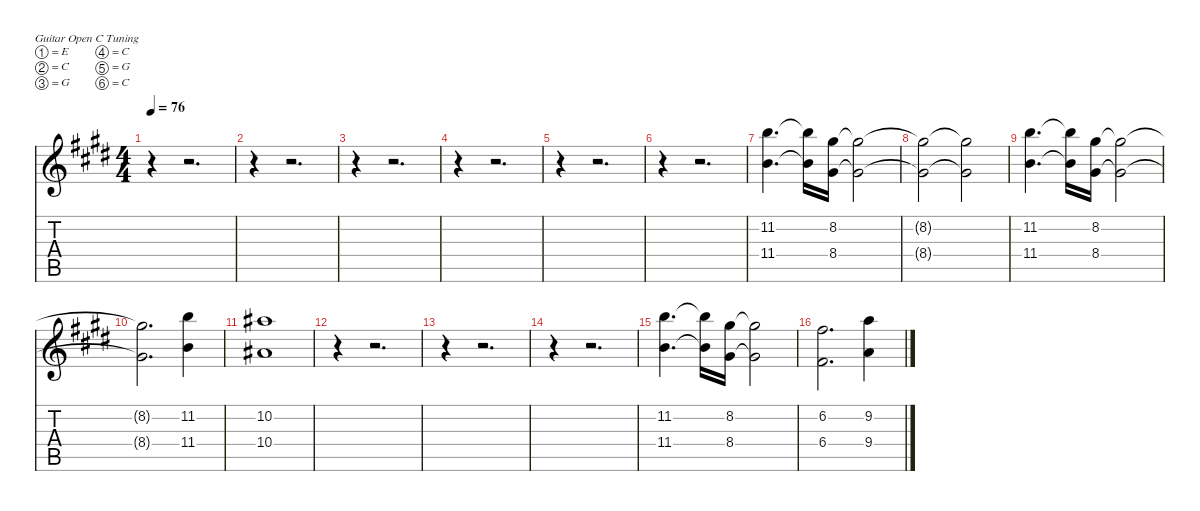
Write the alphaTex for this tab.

\defaultSystemsLayout 4
\hideDynamics
\bracketExtendMode nobrackets
\singleTrackTrackNamePolicy hidden
\multiTrackTrackNamePolicy hidden
\firstSystemTrackNameMode fullname
\otherSystemsTrackNameOrientation horizontal
\track ("Guitar 2" "dist.guit.") {instrument distortionguitar}
\staff {score tabs}
\tuning (E4 C4 G3 C3 G2 C2)
\ts (4 4)
\tempo 76
\clef g2
\ks e
r.4{dy f beam Down} r.2{d beam Down} |
r.4{beam Down} r.2{d beam Down} |
r.4{beam Down} r.2{d beam Down} |
r.4{beam Down} r.2{d beam Down} |
r.4{beam Down} r.2{d beam Down} |
r.4{beam Down} r.2{d beam Down} |
(11.2{acc forcenatural} 11.4{acc forcenatural}).4{d beam Down} (11.2{t acc forcenatural} 11.4{t acc forcenatural}).16{beam Down} (8.2{acc #} 8.4{acc #}).16{beam Down} (8.2{t acc #} 8.4{t acc #}).2{beam Down} |
(8.2{t acc #} 8.4{t acc #}).2{beam Down} (8.2{t acc #} 8.4{t acc #}).2{beam Down} |
(11.2{acc forcenatural} 11.4{acc forcenatural}).4{d beam Down} (11.2{t acc forcenatural} 11.4{t acc forcenatural}).16{beam Down} (8.2{acc #} 8.4{acc #}).16{beam Down} (8.2{t acc #} 8.4{t acc #}).2{beam Down} |
(8.2{t acc #} 8.4{t acc #}).2{d beam Down} (11.2{acc forcenatural} 11.4{acc forcenatural}).4{beam Down} |
(10.2{acc #} 10.4{acc #}).1{beam Down} |
r.4{beam Down} r.2{d beam Down} |
r.4{beam Down} r.2{d beam Down} |
r.4{beam Down} r.2{d beam Down} |
(11.2{acc forcenatural} 11.4{acc forcenatural}).4{d beam Down} (11.2{t acc forcenatural} 11.4{t acc forcenatural}).16{beam Down} (8.2{acc #} 8.4{acc #}).16{beam Down} (8.2{t acc #} 8.4{t acc #}).2{beam Down} |
(6.2{acc #} 6.4{acc #}).2{d beam Down} (9.2{acc forcenatural} 9.4{acc forcenatural}).4{beam Down}
